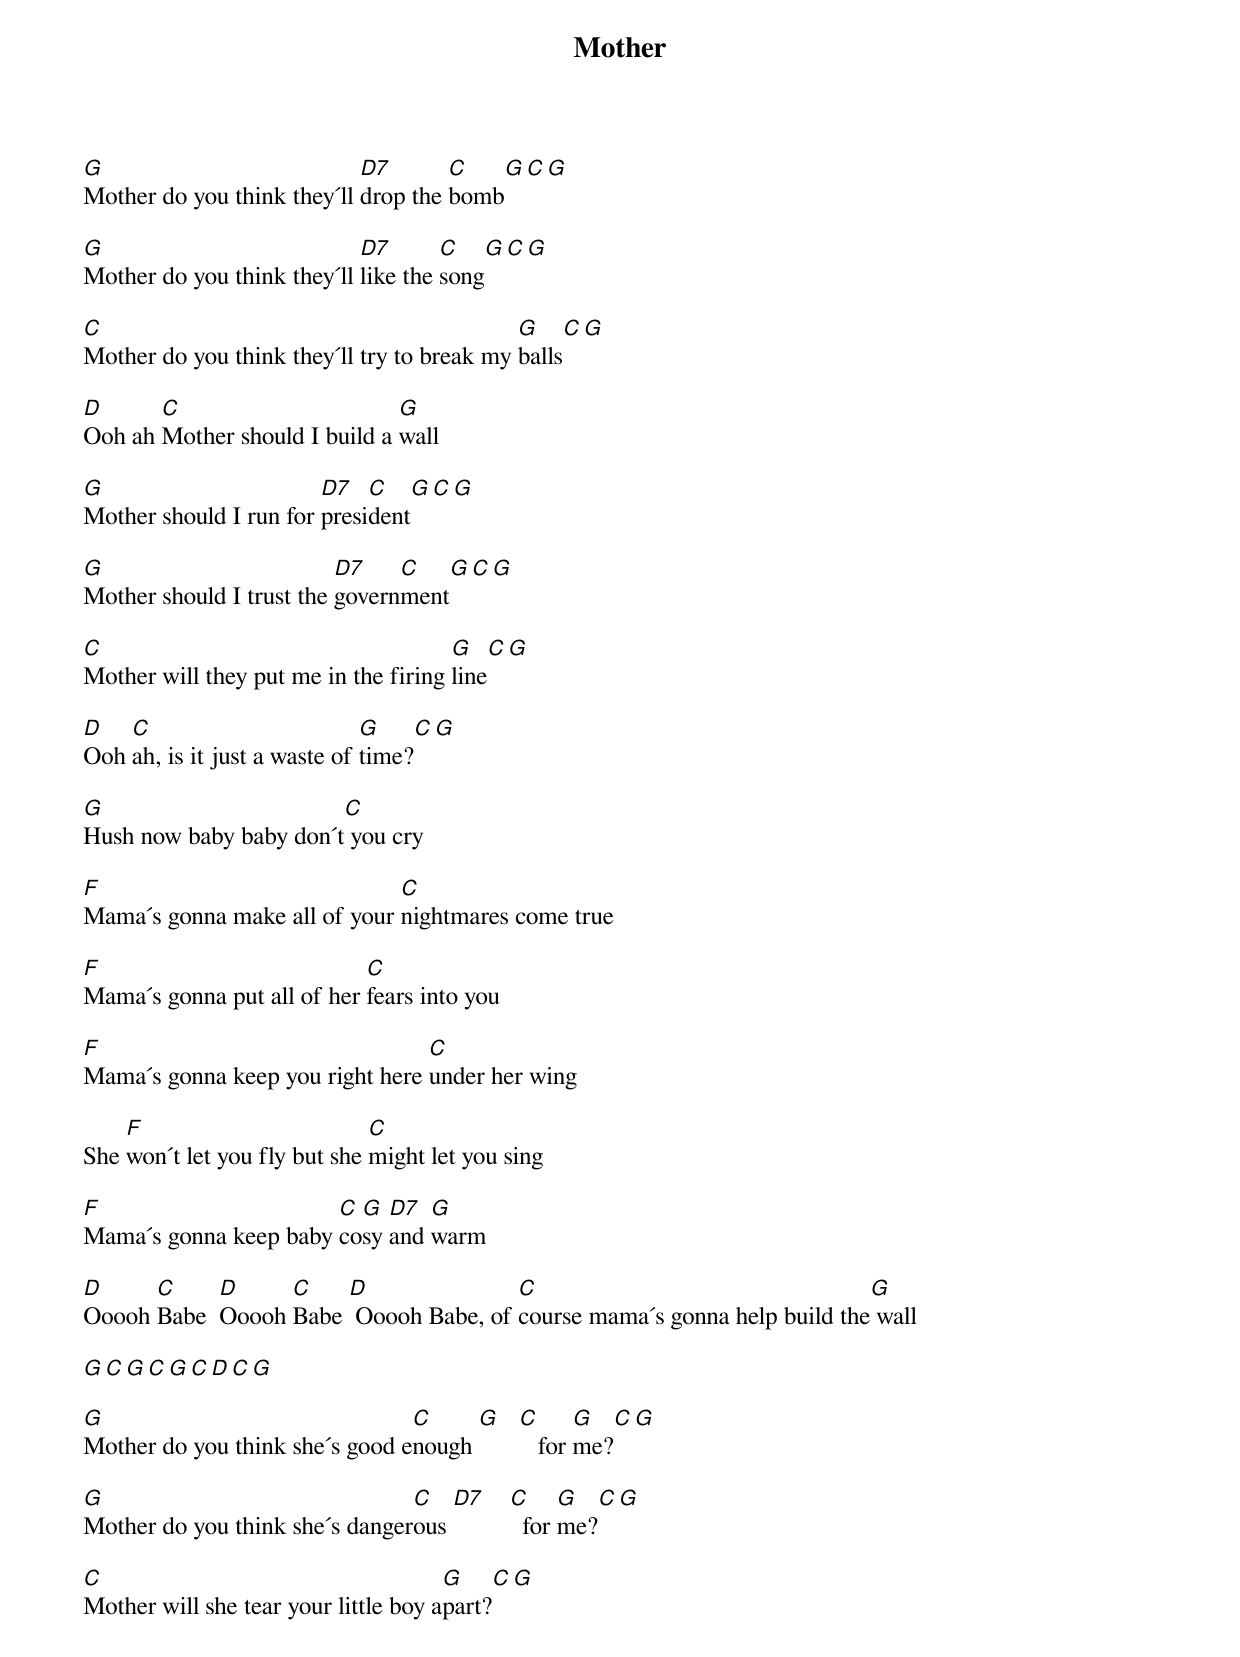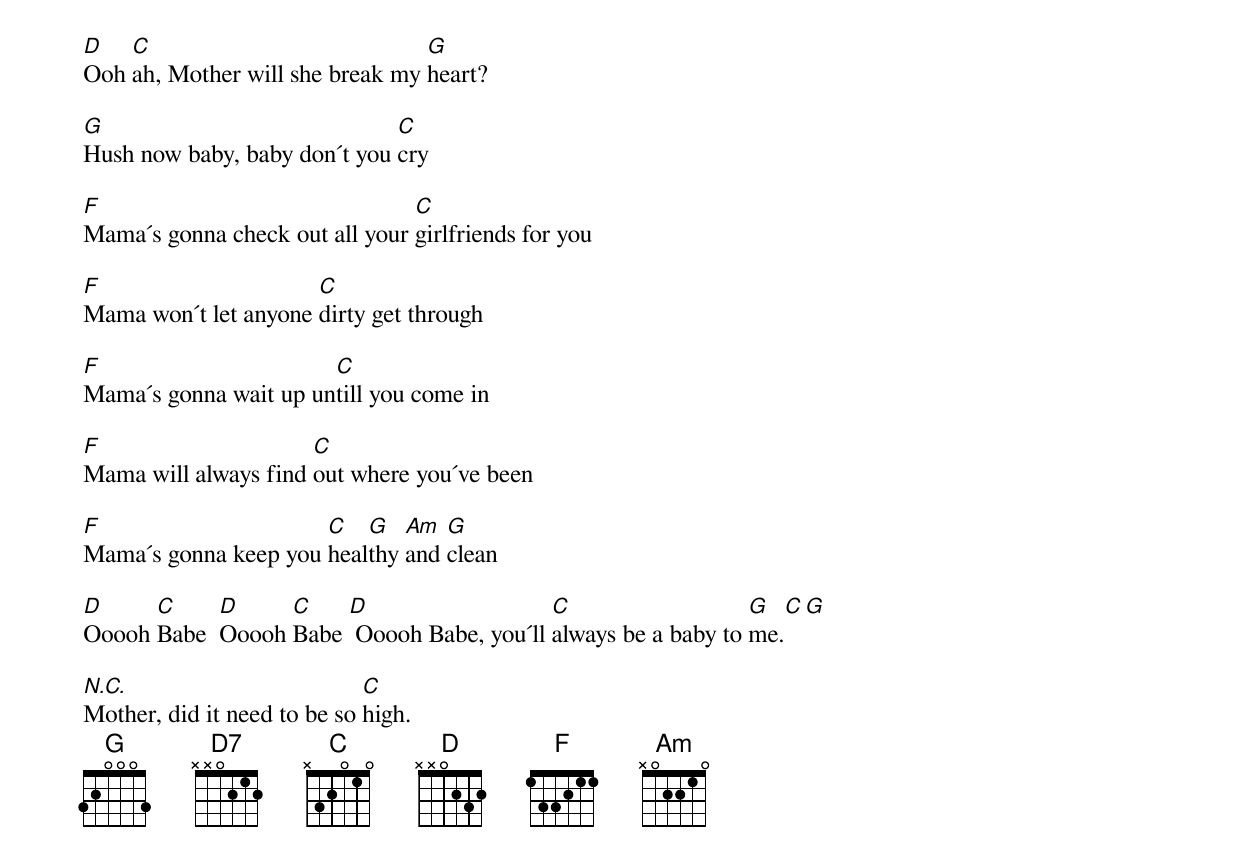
{t: Mother}
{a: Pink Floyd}

G                           D7       C      G   C   G
Mother do you think they´ll drop the bomb

G                           D7       C      G   C   G
Mother do you think they´ll like the song

C                                           G      C   G
Mother do you think they´ll try to break my balls

D      C                       G
Ooh ah Mother should I build a wall

G                       D7   C     G   C   G
Mother should I run for president

G                         D7    C     G   C   G
Mother should I trust the government

C                                     G    C   G
Mother will they put me in the firing line

D   C                         G      C  G
Ooh ah, is it just a waste of time?

G                       C
Hush now baby baby don´t you cry

F                             C
Mama´s gonna make all of your nightmares come true

F                           C
Mama´s gonna put all of her fears into you

F                                C
Mama´s gonna keep you right here under her wing

    F                         C
She won´t let you fly but she might let you sing

F                      C G  D7  G
Mama´s gonna keep baby cosy and warm

D     C     D     C    D               C                                 G
Ooooh Babe  Ooooh Babe  Ooooh Babe, of course mama´s gonna help build the wall

G  C  G  C  G  C  D  C  G

G                               C     G  C      G     C  G
Mother do you think she´s good enough       for me?

G                               C   D7  C     G    C  G
Mother do you think she´s dangerous       for me?

C                                     G       C   G
Mother will she tear your little boy apart?

D   C                            G
Ooh ah, Mother will she break my heart?

G                             C
Hush now baby, baby don´t you cry

F                               C
Mama´s gonna check out all your girlfriends for you

F                     C
Mama won´t let anyone dirty get through

F                      C
Mama´s gonna wait up untill you come in

F                     C
Mama will always find out where you´ve been

F                     C   G   Am  G
Mama´s gonna keep you healthy and clean

D     C     D     C    D                   C                   G   C  G
Ooooh Babe  Ooooh Babe  Ooooh Babe, you´ll always be a baby to me.

N.C.                         C
Mother, did it need to be so high.
